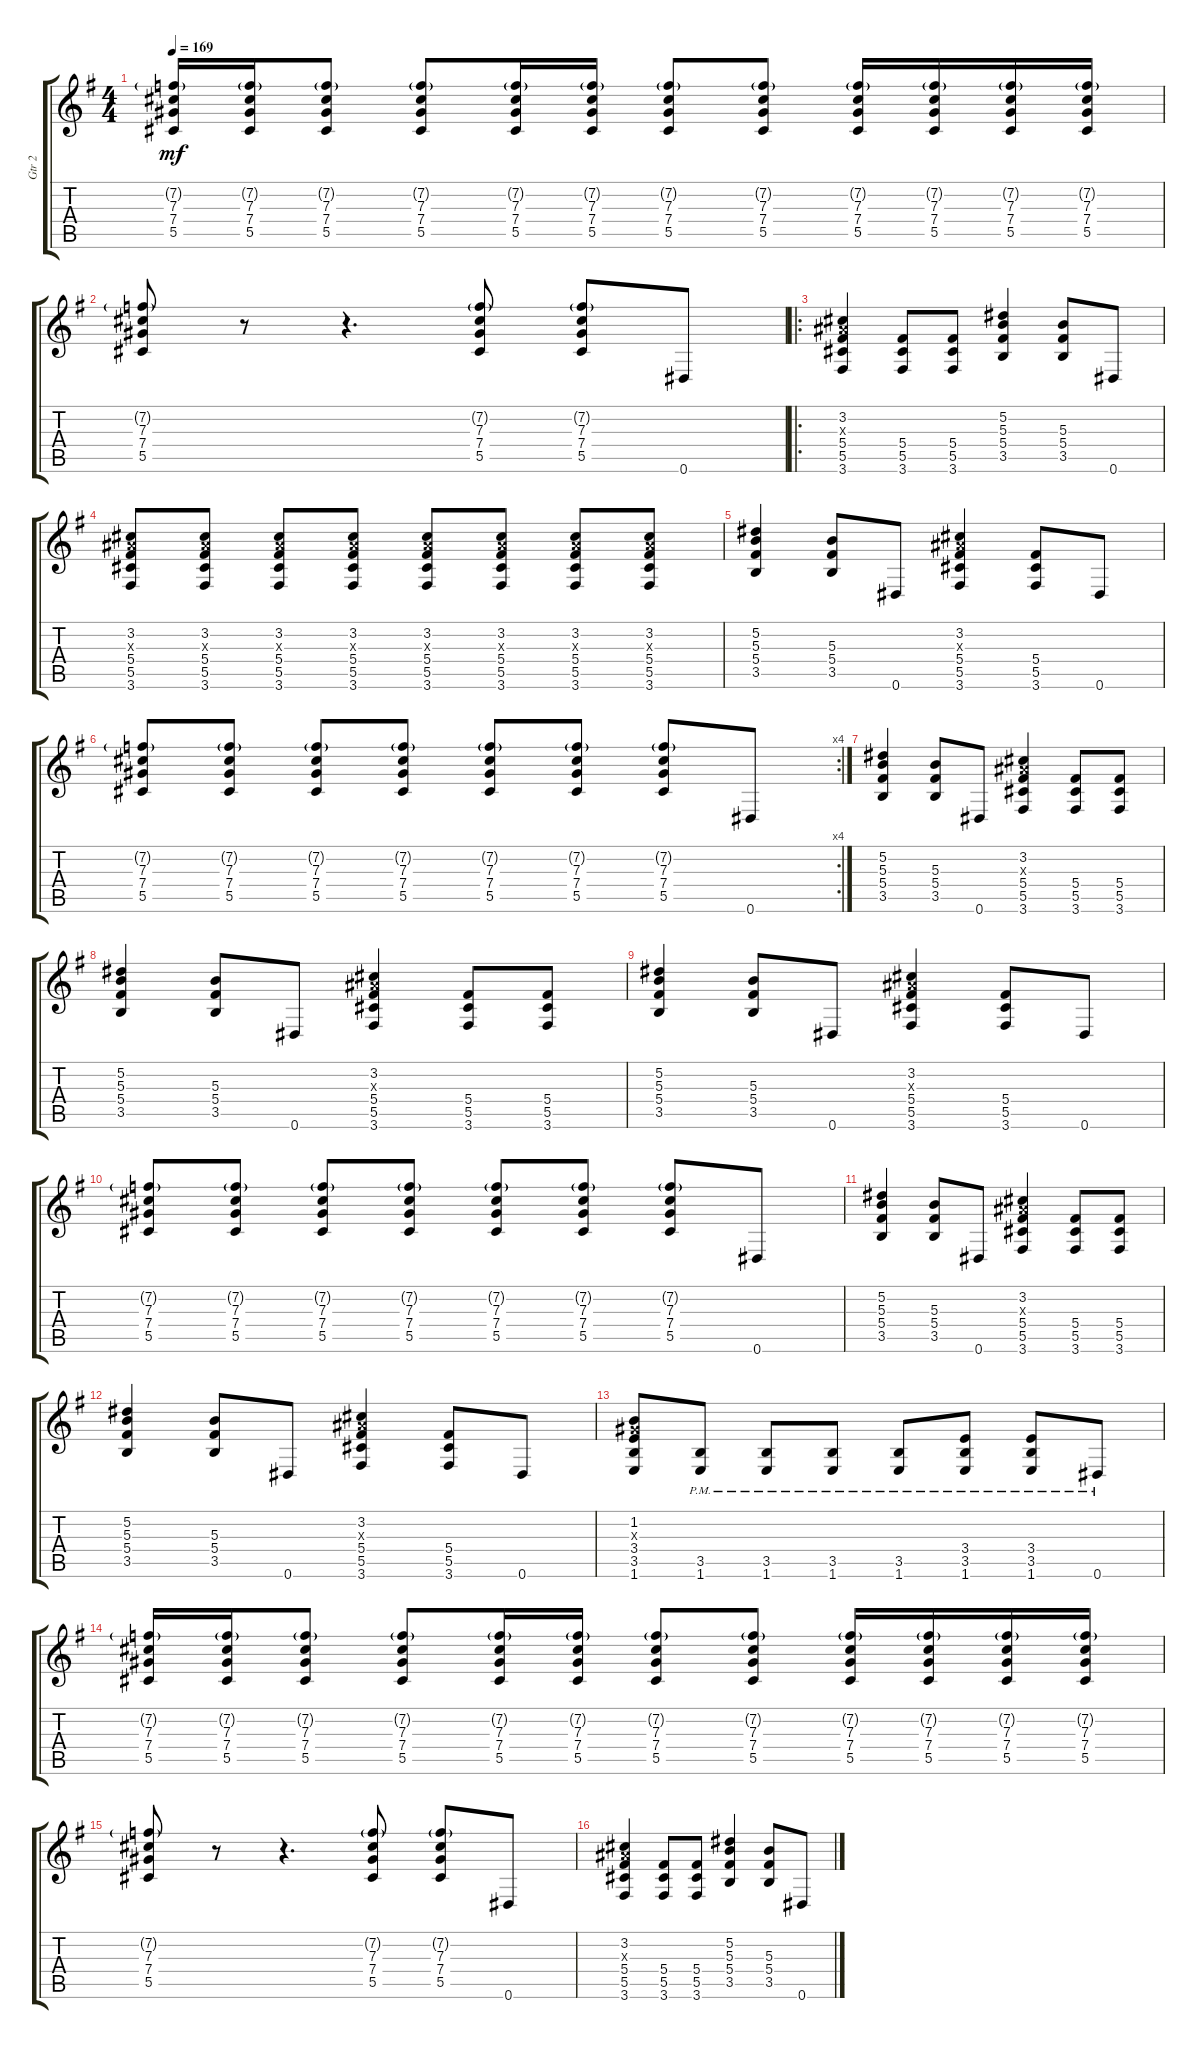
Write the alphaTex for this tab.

\track ("Gtr 2" "Gtr 2") {instrument distortionguitar}
\staff {score tabs}
\tuning (Eb4 Bb3 Gb3 Db3 Ab2 Eb2) {hide}
\ts (4 4)
\tempo 169
\clef g2
\ks g
(7.2{g} 7.3 7.4 5.5).16{dy mf} (7.2{g} 7.3 7.4 5.5).16 (7.2{g} 7.3 7.4 5.5).8 (7.2{g} 7.3 7.4 5.5).8 (7.2{g} 7.3 7.4 5.5).16 (7.2{g} 7.3 7.4 5.5).16 (7.2{g} 7.3 7.4 5.5).8 (7.2{g} 7.3 7.4 5.5).8 (7.2{g} 7.3 7.4 5.5).16 (7.2{g} 7.3 7.4 5.5).16 (7.2{g} 7.3 7.4 5.5).16 (7.2{g} 7.3 7.4 5.5).16 |
(7.2{g} 7.3 7.4 5.5).8 r.8 r.4{d} (7.2{g} 7.3 7.4 5.5).8 (7.2{g} 7.3 7.4 5.5).8 0.6.8 |
\ro
(3.2 4.3{x} 5.4 5.5 3.6).4 (5.4 5.5 3.6).8 (5.4 5.5 3.6).8 (5.2 5.3 5.4 3.5).4 (5.3 5.4 3.5).8 0.6.8 |
(3.2 4.3{x} 5.4 5.5 3.6).8 (3.2 4.3{x} 5.4 5.5 3.6).8 (3.2 4.3{x} 5.4 5.5 3.6).8 (3.2 4.3{x} 5.4 5.5 3.6).8 (3.2 4.3{x} 5.4 5.5 3.6).8 (3.2 4.3{x} 5.4 5.5 3.6).8 (3.2 4.3{x} 5.4 5.5 3.6).8 (3.2 4.3{x} 5.4 5.5 3.6).8 |
(5.2 5.3 5.4 3.5).4 (5.3 5.4 3.5).8 0.6.8 (3.2 4.3{x} 5.4 5.5 3.6).4 (5.4 5.5 3.6).8 0.6.8 |
\rc 4
(7.2{g} 7.3 7.4 5.5).8 (7.2{g} 7.3 7.4 5.5).8 (7.2{g} 7.3 7.4 5.5).8 (7.2{g} 7.3 7.4 5.5).8 (7.2{g} 7.3 7.4 5.5).8 (7.2{g} 7.3 7.4 5.5).8 (7.2{g} 7.3 7.4 5.5).8 0.6.8 |
(5.2 5.3 5.4 3.5).4 (5.3 5.4 3.5).8 0.6.8 (3.2 4.3{x} 5.4 5.5 3.6).4 (5.4 5.5 3.6).8 (5.4 5.5 3.6).8 |
(5.2 5.3 5.4 3.5).4 (5.3 5.4 3.5).8 0.6.8 (3.2 4.3{x} 5.4 5.5 3.6).4 (5.4 5.5 3.6).8 (5.4 5.5 3.6).8 |
(5.2 5.3 5.4 3.5).4 (5.3 5.4 3.5).8 0.6.8 (3.2 4.3{x} 5.4 5.5 3.6).4 (5.4 5.5 3.6).8 0.6.8 |
(7.2{g} 7.3 7.4 5.5).8 (7.2{g} 7.3 7.4 5.5).8 (7.2{g} 7.3 7.4 5.5).8 (7.2{g} 7.3 7.4 5.5).8 (7.2{g} 7.3 7.4 5.5).8 (7.2{g} 7.3 7.4 5.5).8 (7.2{g} 7.3 7.4 5.5).8 0.6.8 |
(5.2 5.3 5.4 3.5).4 (5.3 5.4 3.5).8 0.6.8 (3.2 4.3{x} 5.4 5.5 3.6).4 (5.4 5.5 3.6).8 (5.4 5.5 3.6).8 |
(5.2 5.3 5.4 3.5).4 (5.3 5.4 3.5).8 0.6.8 (3.2 4.3{x} 5.4 5.5 3.6).4 (5.4 5.5 3.6).8 0.6.8 |
(1.2 2.3{x} 3.4 3.5 1.6).8 (3.5{pm} 1.6{pm}).8 (3.5{pm} 1.6{pm}).8 (3.5{pm} 1.6{pm}).8 (3.5{pm} 1.6{pm}).8 (3.4{pm} 3.5{pm} 1.6{pm}).8 (3.4{pm} 3.5{pm} 1.6{pm}).8 0.6{pm}.8 |
(7.2{g} 7.3 7.4 5.5).16 (7.2{g} 7.3 7.4 5.5).16 (7.2{g} 7.3 7.4 5.5).8 (7.2{g} 7.3 7.4 5.5).8 (7.2{g} 7.3 7.4 5.5).16 (7.2{g} 7.3 7.4 5.5).16 (7.2{g} 7.3 7.4 5.5).8 (7.2{g} 7.3 7.4 5.5).8 (7.2{g} 7.3 7.4 5.5).16 (7.2{g} 7.3 7.4 5.5).16 (7.2{g} 7.3 7.4 5.5).16 (7.2{g} 7.3 7.4 5.5).16 |
(7.2{g} 7.3 7.4 5.5).8 r.8 r.4{d} (7.2{g} 7.3 7.4 5.5).8 (7.2{g} 7.3 7.4 5.5).8 0.6.8 |
(3.2 4.3{x} 5.4 5.5 3.6).4 (5.4 5.5 3.6).8 (5.4 5.5 3.6).8 (5.2 5.3 5.4 3.5).4 (5.3 5.4 3.5).8 0.6.8
